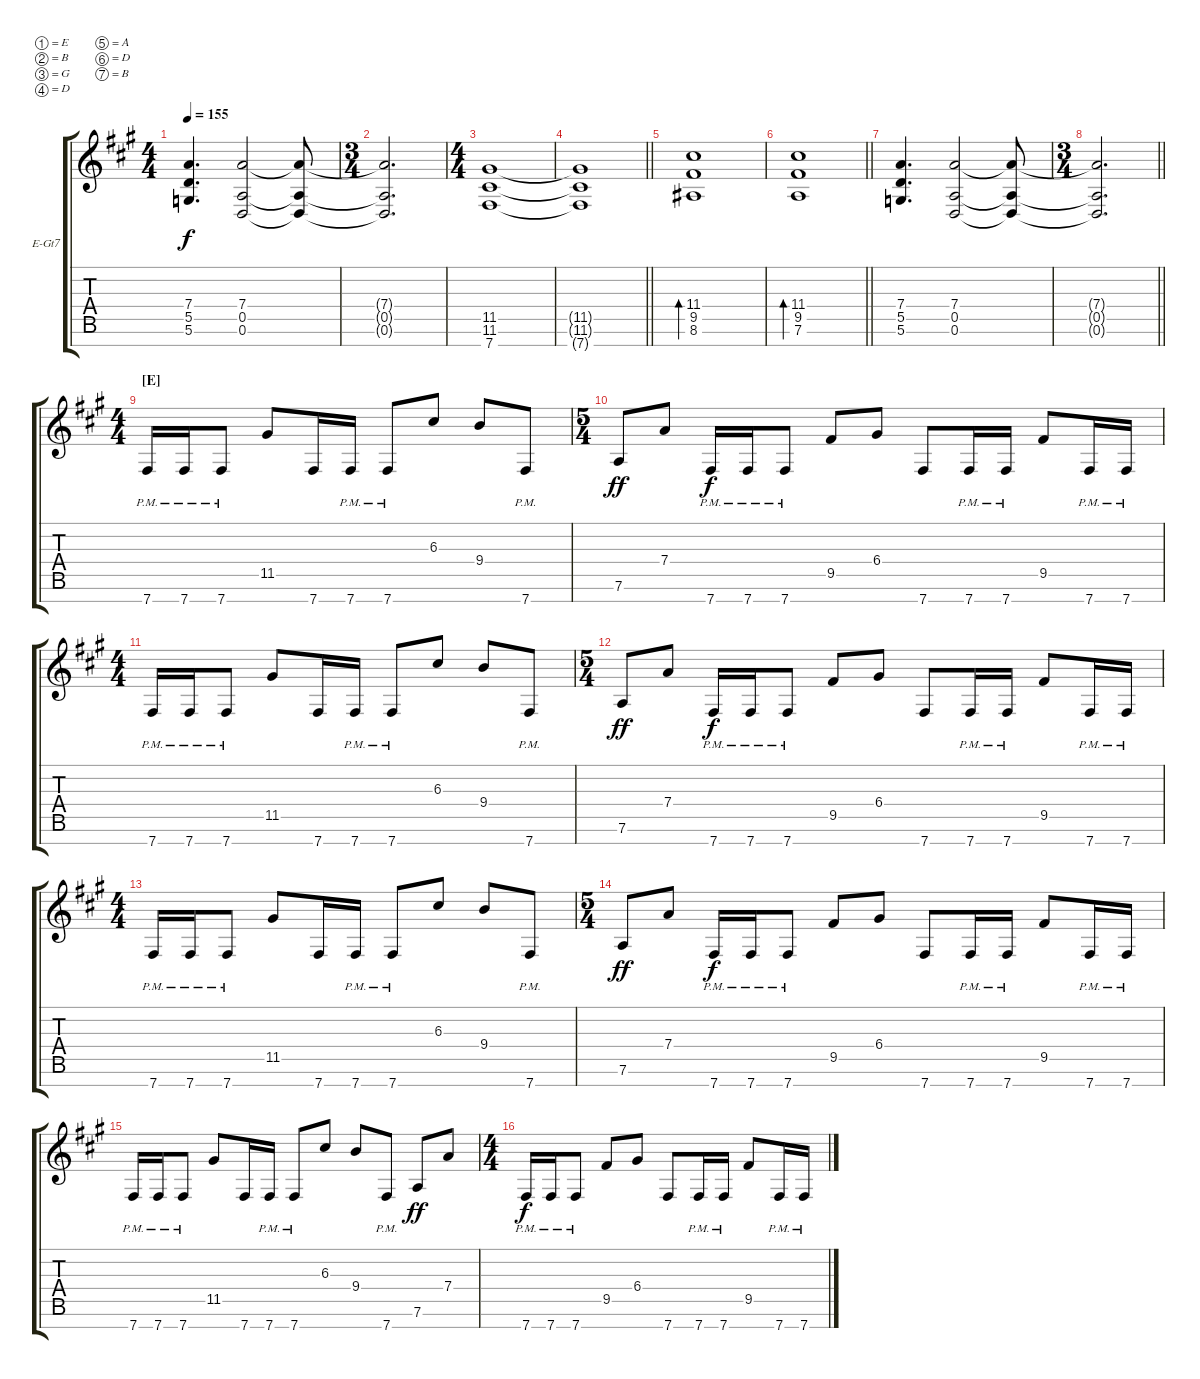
\bracketExtendMode groupsimilarinstruments
\firstSystemTrackNameOrientation horizontal
\otherSystemsTrackNameOrientation horizontal
\track ("Guitar 2" "E-Gt7") {instrument overdrivenguitar}
\staff {score tabs}
\tuning (E4 B3 G3 D3 A2 D2 B1)
\ts (4 4)
\tempo 155
\clef g2
\ks a
(7.4 5.5 5.6).4{d dy f} (7.4 0.5 0.6).2 (7.4{t} 0.5{t} 0.6{t}).8 |
\ts (3 4)
\beaming (8 2 2 2 2 2)
(7.4{t} 0.5{t} 0.6{t}).2{d} |
\ts (4 4)
\beaming (8 2 2 2 2 2)
(11.5 11.6 7.7).1 |
\barLineRight lightlight
(11.5{t} 11.6{t} 7.7{t}).1 |
(11.4 9.5 8.6).1{bd 480} |
\barLineRight lightlight
(11.4 9.5 7.6).1{bd 480} |
(7.4 5.5 5.6).4{d} (7.4 0.5 0.6).2 (7.4{t} 0.5{t} 0.6{t}).8 |
\ts (3 4)
\beaming (8 2 2 2 2 2)
\barLineRight lightlight
(7.4{t} 0.5{t} 0.6{t}).2{d} |
\ts (4 4)
\section ("E" "")
7.7{pm}.16 7.7{pm}.16 7.7{pm}.8 11.5.8 7.7.16 7.7{pm}.16 7.7{pm}.8 6.3.8 9.4.8 7.7{pm}.8 |
\ts (5 4)
7.6.8{dy ff} 7.4.8 7.7{pm}.16{dy f} 7.7{pm}.16 7.7{pm}.8 9.5.8 6.4.8 7.7.8 7.7{pm}.16 7.7{pm}.16 9.5.8 7.7{pm}.16 7.7{pm}.16 |
\ts (4 4)
7.7{pm}.16 7.7{pm}.16 7.7{pm}.8 11.5.8 7.7.16 7.7{pm}.16 7.7{pm}.8 6.3.8 9.4.8 7.7{pm}.8 |
\ts (5 4)
7.6.8{dy ff} 7.4.8 7.7{pm}.16{dy f} 7.7{pm}.16 7.7{pm}.8 9.5.8 6.4.8 7.7.8 7.7{pm}.16 7.7{pm}.16 9.5.8 7.7{pm}.16 7.7{pm}.16 |
\ts (4 4)
7.7{pm}.16 7.7{pm}.16 7.7{pm}.8 11.5.8 7.7.16 7.7{pm}.16 7.7{pm}.8 6.3.8 9.4.8 7.7{pm}.8 |
\ts (5 4)
7.6.8{dy ff} 7.4.8 7.7{pm}.16{dy f} 7.7{pm}.16 7.7{pm}.8 9.5.8 6.4.8 7.7.8 7.7{pm}.16 7.7{pm}.16 9.5.8 7.7{pm}.16 7.7{pm}.16 |
7.7{pm}.16 7.7{pm}.16 7.7{pm}.8 11.5.8 7.7.16 7.7{pm}.16 7.7{pm}.8 6.3.8 9.4.8 7.7{pm}.8 7.6.8{dy ff} 7.4.8 |
\ts (4 4)
7.7{pm}.16{dy f} 7.7{pm}.16 7.7{pm}.8 9.5.8 6.4.8 7.7.8 7.7{pm}.16 7.7{pm}.16 9.5.8 7.7{pm}.16 7.7{pm}.16
